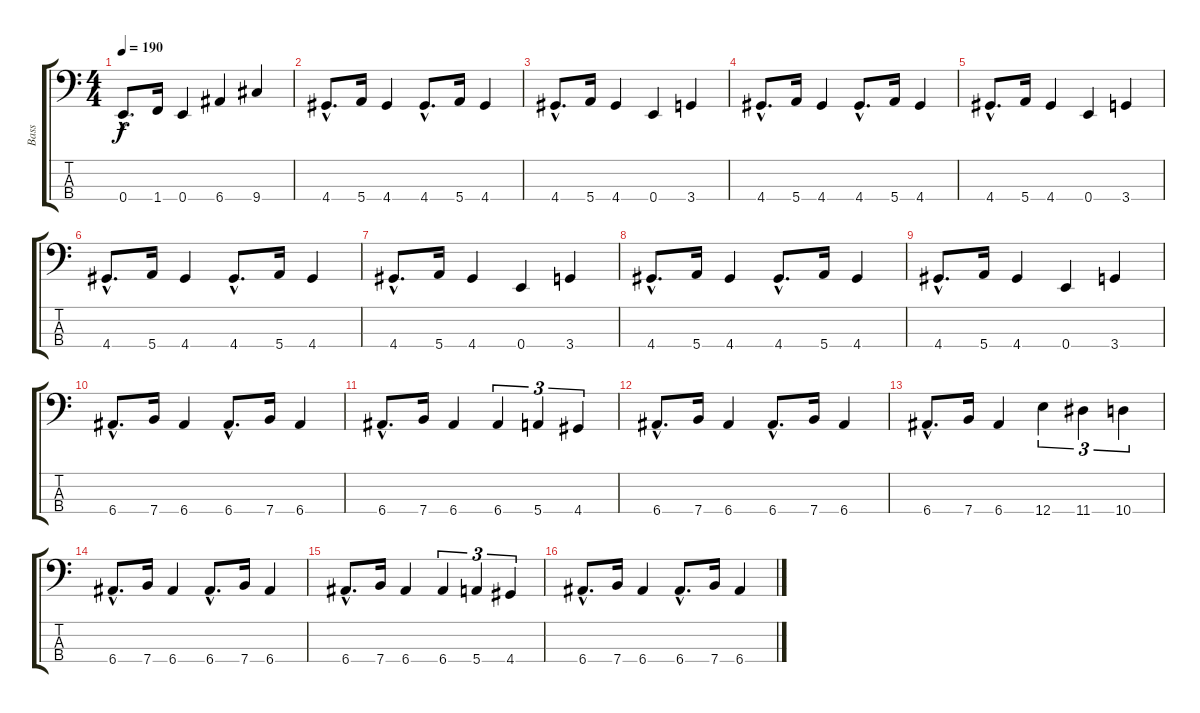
\track ("Bass" "Bass") {instrument electricbasspick}
\staff {score tabs}
\tuning (G2 D2 A1 E1) {hide}
\ts (4 4)
\tempo 190
\clef f4
\ks c
0.4{hac}.8{d dy f} 1.4.16 0.4.4 6.4.4 9.4.4 |
4.4{hac}.8{d} 5.4.16 4.4.4 4.4{hac}.8{d} 5.4.16 4.4.4 |
4.4{hac}.8{d} 5.4.16 4.4.4 0.4.4 3.4.4 |
4.4{hac}.8{d} 5.4.16 4.4.4 4.4{hac}.8{d} 5.4.16 4.4.4 |
4.4{hac}.8{d} 5.4.16 4.4.4 0.4.4 3.4.4 |
4.4{hac}.8{d} 5.4.16 4.4.4 4.4{hac}.8{d} 5.4.16 4.4.4 |
4.4{hac}.8{d} 5.4.16 4.4.4 0.4.4 3.4.4 |
4.4{hac}.8{d} 5.4.16 4.4.4 4.4{hac}.8{d} 5.4.16 4.4.4 |
4.4{hac}.8{d} 5.4.16 4.4.4 0.4.4 3.4.4 |
6.4{hac}.8{d} 7.4.16 6.4.4 6.4{hac}.8{d} 7.4.16 6.4.4 |
6.4{hac}.8{d} 7.4.16 6.4.4 6.4.4{tu (3 2)} 5.4.4{tu (3 2)} 4.4.4{tu (3 2)} |
6.4{hac}.8{d} 7.4.16 6.4.4 6.4{hac}.8{d} 7.4.16 6.4.4 |
6.4{hac}.8{d} 7.4.16 6.4.4 12.4.4{tu (3 2)} 11.4.4{tu (3 2)} 10.4.4{tu (3 2)} |
6.4{hac}.8{d} 7.4.16 6.4.4 6.4{hac}.8{d} 7.4.16 6.4.4 |
6.4{hac}.8{d} 7.4.16 6.4.4 6.4.4{tu (3 2)} 5.4.4{tu (3 2)} 4.4.4{tu (3 2)} |
6.4{hac}.8{d} 7.4.16 6.4.4 6.4{hac}.8{d} 7.4.16 6.4.4
